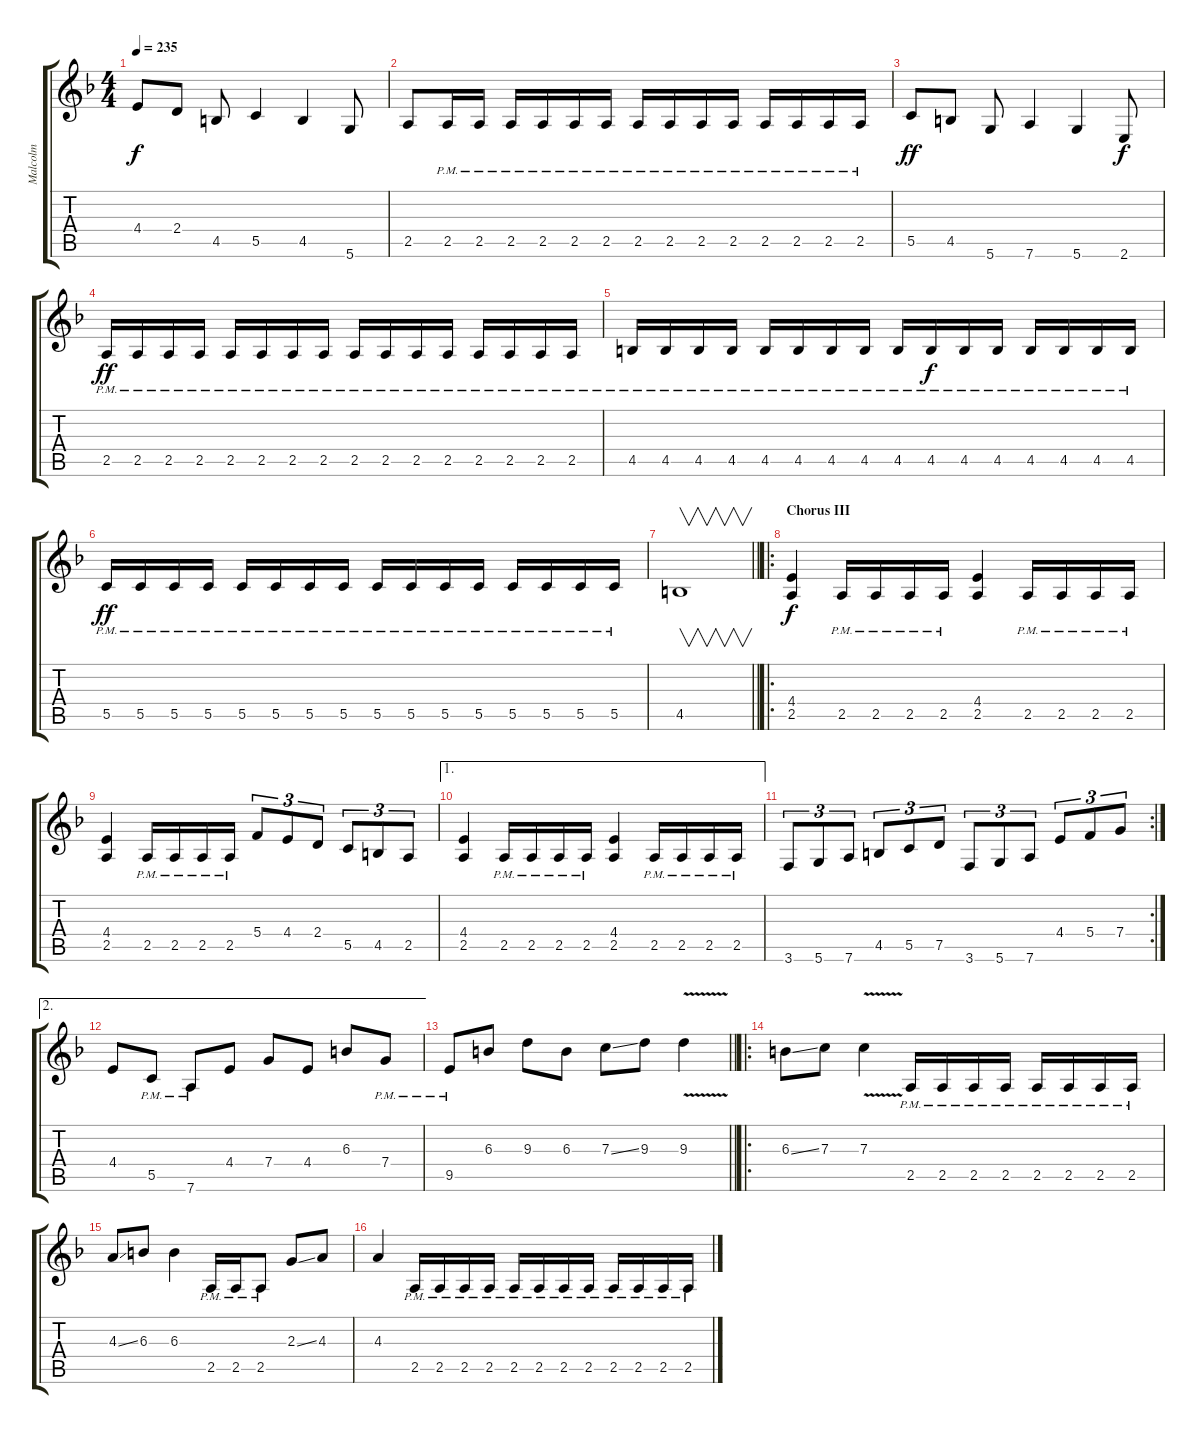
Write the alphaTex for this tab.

\track ("Malcolm" "Malcolm") {instrument overdrivenguitar}
\staff {score tabs}
\tuning (D4 A3 F3 C3 G2 D2) {hide}
\ts (4 4)
\tempo 235
\clef g2
\ks f
4.4.8{dy f} 2.4.8 4.5.8 5.5.4 4.5.4 5.6.8 |
2.5.8 2.5{pm}.16 2.5{pm}.16 2.5{pm}.16 2.5{pm}.16 2.5{pm}.16 2.5{pm}.16 2.5{pm}.16 2.5{pm}.16 2.5{pm}.16 2.5{pm}.16 2.5{pm}.16 2.5{pm}.16 2.5{pm}.16 2.5{pm}.16 |
5.5.8{dy ff} 4.5.8 5.6.8 7.6.4 5.6.4 2.6.8{dy f} |
2.5{pm}.16{dy ff} 2.5{pm}.16 2.5{pm}.16 2.5{pm}.16 2.5{pm}.16 2.5{pm}.16 2.5{pm}.16 2.5{pm}.16 2.5{pm}.16 2.5{pm}.16 2.5{pm}.16 2.5{pm}.16 2.5{pm}.16 2.5{pm}.16 2.5{pm}.16 2.5{pm}.16 |
4.5{pm}.16 4.5{pm}.16 4.5{pm}.16 4.5{pm}.16 4.5{pm}.16 4.5{pm}.16 4.5{pm}.16 4.5{pm}.16 4.5{pm}.16 4.5{pm}.16{dy f} 4.5{pm}.16 4.5{pm}.16 4.5{pm}.16 4.5{pm}.16 4.5{pm}.16 4.5{pm}.16 |
5.5{pm}.16{dy ff} 5.5{pm}.16 5.5{pm}.16 5.5{pm}.16 5.5{pm}.16 5.5{pm}.16 5.5{pm}.16 5.5{pm}.16 5.5{pm}.16 5.5{pm}.16 5.5{pm}.16 5.5{pm}.16 5.5{pm}.16 5.5{pm}.16 5.5{pm}.16 5.5{pm}.16 |
\barLineRight lightlight
4.5.1{v} |
\ro
\section ("" "Chorus III")
(4.4 2.5).4{dy f} 2.5{pm}.16 2.5{pm}.16 2.5{pm}.16 2.5{pm}.16 (4.4 2.5).4 2.5{pm}.16 2.5{pm}.16 2.5{pm}.16 2.5{pm}.16 |
(4.4 2.5).4 2.5{pm}.16 2.5{pm}.16 2.5{pm}.16 2.5{pm}.16 5.4.8{tu (3 2)} 4.4.8{tu (3 2)} 2.4.8{tu (3 2)} 5.5.8{tu (3 2)} 4.5.8{tu (3 2)} 2.5.8{tu (3 2)} |
\ae 1
(4.4 2.5).4 2.5{pm}.16 2.5{pm}.16 2.5{pm}.16 2.5{pm}.16 (4.4 2.5).4 2.5{pm}.16 2.5{pm}.16 2.5{pm}.16 2.5{pm}.16 |
\rc 2
3.6.8{tu (3 2)} 5.6.8{tu (3 2)} 7.6.8{tu (3 2)} 4.5.8{tu (3 2)} 5.5.8{tu (3 2)} 7.5.8{tu (3 2)} 3.6.8{tu (3 2)} 5.6.8{tu (3 2)} 7.6.8{tu (3 2)} 4.4.8{tu (3 2)} 5.4.8{tu (3 2)} 7.4.8{tu (3 2)} |
\ae 2
4.4.8 5.5{pm}.8 7.6{pm}.8 4.4.8 7.4.8 4.4.8 6.3.8 7.4{pm}.8 |
\barLineRight lightlight
9.5{pm}.8 6.3.8 9.3.8 6.3.8 7.3{ss}.8 9.3.8 9.3{v}.4 |
\ro
6.3{ss}.8 7.3.8 7.3{v}.4 2.5{pm}.16 2.5{pm}.16 2.5{pm}.16 2.5{pm}.16 2.5{pm}.16 2.5{pm}.16 2.5{pm}.16 2.5{pm}.16 |
4.3{ss}.8 6.3.8 6.3.4 2.5{pm}.16 2.5{pm}.16 2.5{pm}.8 2.3{ss}.8 4.3.8 |
4.3.4 2.5{pm}.16 2.5{pm}.16 2.5{pm}.16 2.5{pm}.16 2.5{pm}.16 2.5{pm}.16 2.5{pm}.16 2.5{pm}.16 2.5{pm}.16 2.5{pm}.16 2.5{pm}.16 2.5{pm}.16
